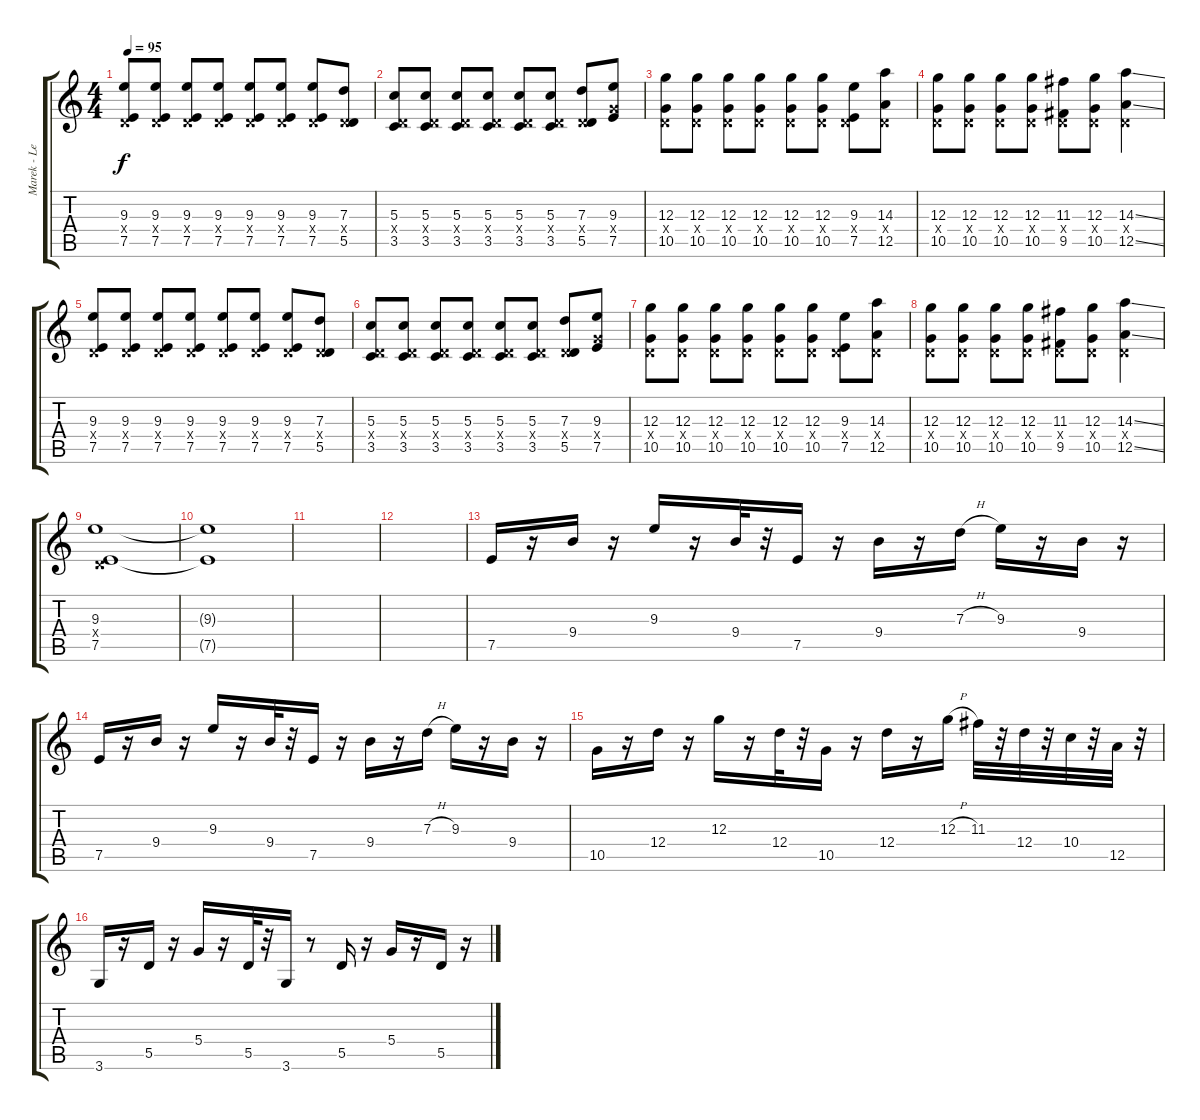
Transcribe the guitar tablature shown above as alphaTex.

\track ("Marek - Lead Guitar" "Marek - Le") {instrument overdrivenguitar}
\staff {score tabs}
\tuning (E4 B3 G3 D3 A2 E2) {hide}
\ts (4 4)
\tempo 95
\clef g2
\ks c
(9.3 0.4{x} 7.5).8{dy f} (9.3 0.4{x} 7.5).8 (9.3 0.4{x} 7.5).8 (9.3 0.4{x} 7.5).8 (9.3 0.4{x} 7.5).8 (9.3 0.4{x} 7.5).8 (9.3 0.4{x} 7.5).8 (7.3 0.4{x} 5.5).8 |
(5.3 0.4{x} 3.5).8 (5.3 0.4{x} 3.5).8 (5.3 0.4{x} 3.5).8 (5.3 0.4{x} 3.5).8 (5.3 0.4{x} 3.5).8 (5.3 0.4{x} 3.5).8 (7.3 0.4{x} 5.5).8 (9.3 5.4{x} 7.5).8 |
(12.3 0.4{x} 10.5).8 (12.3 0.4{x} 10.5).8 (12.3 0.4{x} 10.5).8 (12.3 0.4{x} 10.5).8 (12.3 0.4{x} 10.5).8 (12.3 0.4{x} 10.5).8 (9.3 0.4{x} 7.5).8 (14.3 0.4{x} 12.5).8 |
(12.3 0.4{x} 10.5).8 (12.3 0.4{x} 10.5).8 (12.3 0.4{x} 10.5).8 (12.3 0.4{x} 10.5).8 (11.3 0.4{x} 9.5).8 (12.3 0.4{x} 10.5).8 (14.3{ss} 0.4{x} 12.5{ss}).4 |
(9.3 0.4{x} 7.5).8 (9.3 0.4{x} 7.5).8 (9.3 0.4{x} 7.5).8 (9.3 0.4{x} 7.5).8 (9.3 0.4{x} 7.5).8 (9.3 0.4{x} 7.5).8 (9.3 0.4{x} 7.5).8 (7.3 0.4{x} 5.5).8 |
(5.3 0.4{x} 3.5).8 (5.3 0.4{x} 3.5).8 (5.3 0.4{x} 3.5).8 (5.3 0.4{x} 3.5).8 (5.3 0.4{x} 3.5).8 (5.3 0.4{x} 3.5).8 (7.3 0.4{x} 5.5).8 (9.3 5.4{x} 7.5).8 |
(12.3 0.4{x} 10.5).8 (12.3 0.4{x} 10.5).8 (12.3 0.4{x} 10.5).8 (12.3 0.4{x} 10.5).8 (12.3 0.4{x} 10.5).8 (12.3 0.4{x} 10.5).8 (9.3 0.4{x} 7.5).8 (14.3 0.4{x} 12.5).8 |
(12.3 0.4{x} 10.5).8 (12.3 0.4{x} 10.5).8 (12.3 0.4{x} 10.5).8 (12.3 0.4{x} 10.5).8 (11.3 0.4{x} 9.5).8 (12.3 0.4{x} 10.5).8 (14.3{ss} 0.4{x} 12.5{ss}).4 |
(9.3 0.4{x} 7.5).1{volume 4} |
(9.3{t} 7.5{t}).1 |
|
|
7.5.16{volume 11} r.16 9.4.16 r.16 9.3.16 r.16 9.4.32 r.32 7.5.16 r.16 9.4.16 r.16 7.3{h}.16 9.3.16 r.16 9.4.16 r.16 |
7.5.16 r.16 9.4.16 r.16 9.3.16 r.16 9.4.32 r.32 7.5.16 r.16 9.4.16 r.16 7.3{h}.16 9.3.16 r.16 9.4.16 r.16 |
10.5.16 r.16 12.4.16 r.16 12.3.16 r.16 12.4.32 r.32 10.5.16 r.16 12.4.16 r.16 12.3{h}.16 11.3.32 r.32 12.4.32 r.32 10.4.32 r.32 12.5.32 r.32 |
3.6.16 r.16 5.5.16 r.16 5.4.16 r.16 5.5.32 r.32 3.6.16 r.8 5.5.16 r.16 5.4.16 r.16 5.5.16 r.16
